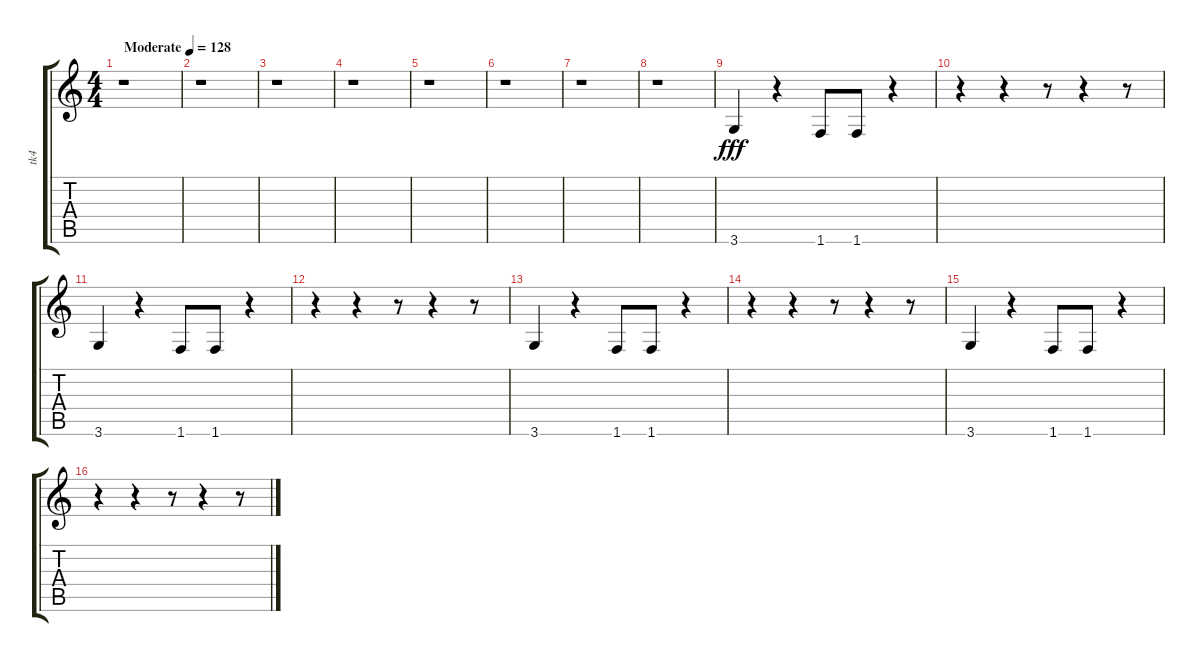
\track ("tk4" "tk4") {instrument slapbass2}
\staff {score tabs}
\tuning (E4 B3 G3 D3 A2 E2) {hide}
\ts (4 4)
\tempo (128 "Moderate")
\clef g2
\ks c
r.1{dy fff instrument slapbass2} |
r.1 |
r.1 |
r.1 |
r.1 |
r.1 |
r.1 |
r.1 |
3.6.4 r.4 1.6.8 1.6.8 r.4 |
r.4 r.4 r.8 r.4 r.8 |
3.6.4 r.4 1.6.8 1.6.8 r.4 |
r.4 r.4 r.8 r.4 r.8 |
3.6.4 r.4 1.6.8 1.6.8 r.4 |
r.4 r.4 r.8 r.4 r.8 |
3.6.4 r.4 1.6.8 1.6.8 r.4 |
r.4 r.4 r.8 r.4 r.8
